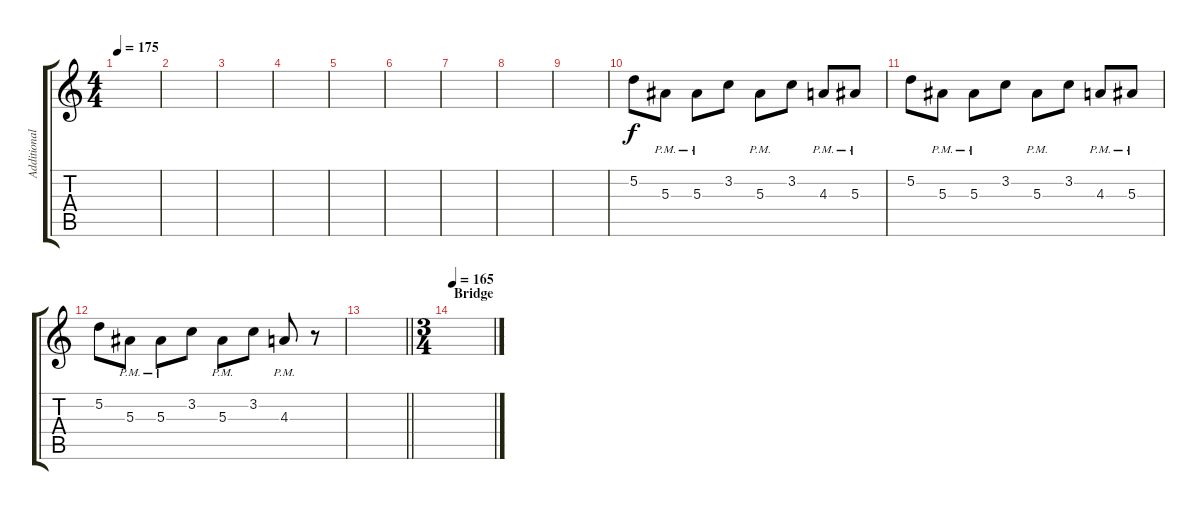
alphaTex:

\track ("Additional Guitar" "Additional") {instrument overdrivenguitar}
\staff {score tabs}
\tuning (D4 A3 F3 C3 G2 C2) {hide}
\ts (4 4)
\tempo 175
\clef g2
\ks c
|
|
|
|
|
|
|
|
|
5.2.8 5.3{pm}.8 5.3{pm}.8 3.2.8 5.3{pm}.8 3.2.8 4.3{pm}.8 5.3{pm}.8 |
5.2.8 5.3{pm}.8 5.3{pm}.8 3.2.8 5.3{pm}.8 3.2.8 4.3{pm}.8 5.3{pm}.8 |
5.2.8 5.3{pm}.8 5.3{pm}.8 3.2.8 5.3{pm}.8 3.2.8 4.3{pm}.8 r.8 |
\barLineRight lightlight
|
\ts (3 4)
\section ("" "Bridge")
\tempo 165
